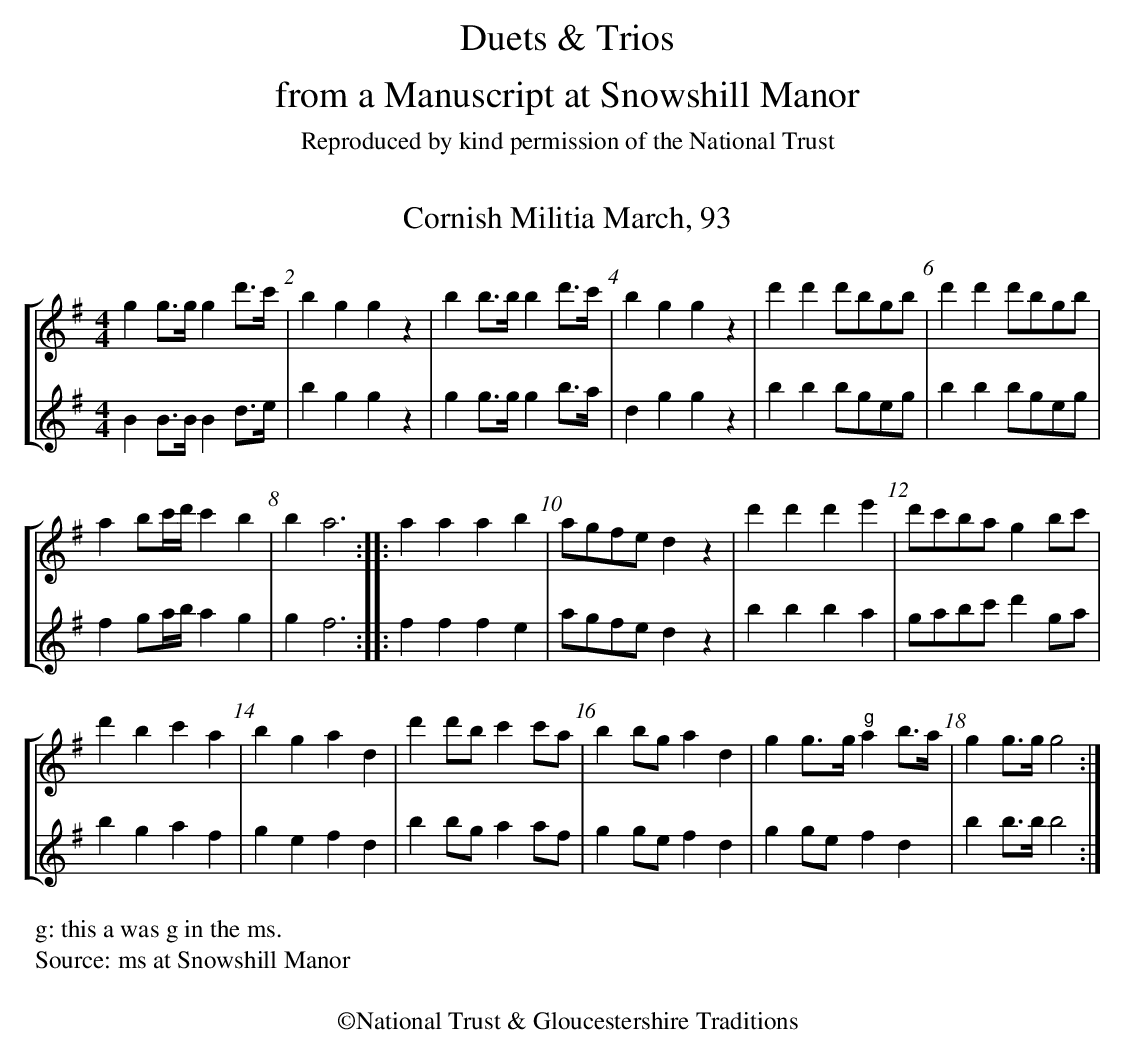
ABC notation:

X:1
T:Cornish Militia March, 93
%%staves [1 2]
M:4/4
L:1/8
K:G
V:1
g2 g>g g2 d'>c' | b2 g2 g2 z2 | b2 b>b b2 d'>c' |\
b2 g2 g2 z2 | d'2 d'2 d'bgb | d'2 d'2 d'bgb |
V:2
B2 B>B B2 d>e | b2 g2 g2 z2 | g2 g>g g2 b>a |\
d2 g2 g2 z2 | b2 b2 bgeg | b2 b2 bgeg |
V:1
a2 bc'/d'/ c'2 b2 | b2 a6 :: a2 a2 a2 b2 |\
agfe d2 z2 | d'2 d'2 d'2 e'2| d'c'ba g2 bc' |
V:2
f2 ga/b/ a2 g2 | g2 f6 :: f2 f2 f2 e2 |\
agfe d2 z2 | b2 b2 b2 a2 | gabc' d'2 ga |
V:1
d'2 b2 c'2 a2 | b2 g2 a2 d2 | d'2 d'b c'2 c'a |\
b2 bg a2 d2 | g2 g>g "^g"a2b>a | g2 g>g g4 :|
V:2
b2 g2 a2 f2 | g2 e2 f2 d2 | b2 bg a2 af |\
g2 ge f2 d2 | g2 ge f2 d2 | b2 b>b b4 :|
